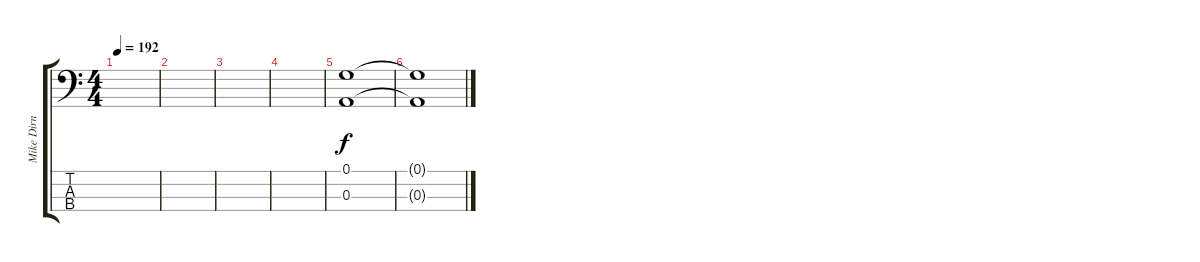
\track (" Mike Dirnt" " Mike Dirn") {solo instrument electricbassfinger}
\staff {score tabs}
\tuning (G2 D2 A1 E1) {hide}
\ts (4 4)
\tempo 192
\clef f4
\ks c
|
|
|
|
(0.1 0.3).1{volume 0} |
(0.1{t} 0.3{t}).1
